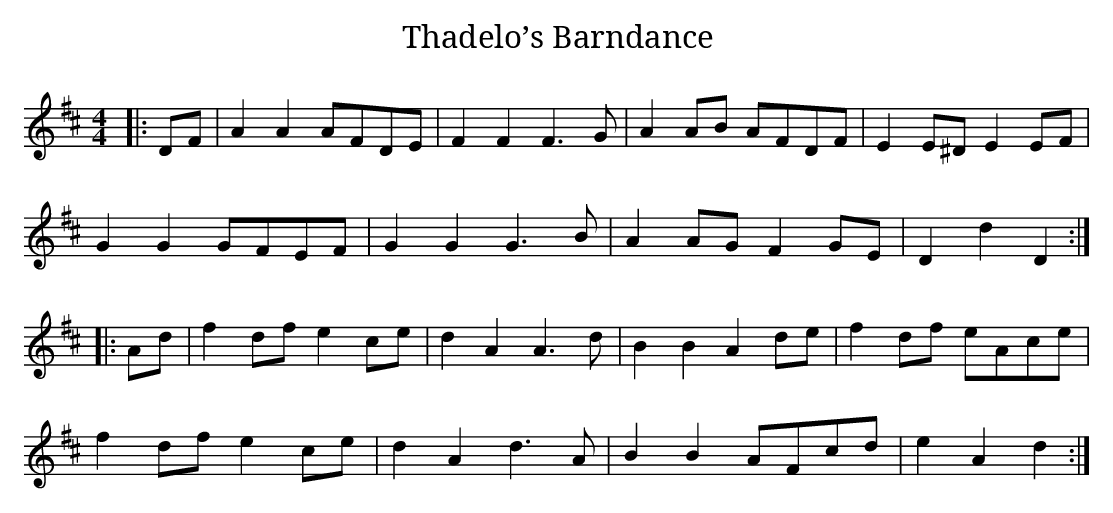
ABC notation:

X:1
T: Thadelo’s Barndance
M: 4/4
L: 1/8
K: Dmaj
|: DF |\
A2 A2 AFDE | F2 F2 F3 G | A2 AB AFDF | E2 E^D E2 EF |
G2 G2 GFEF | G2 G2 G3 B | A2 AG F2 GE | D2 d2 D2 :|
|: Ad |\
f2 df e2 ce | d2 A2 A3 d | B2 B2 A2 de | f2 df eAce |
f2 df e2 ce | d2 A2 d3 A | B2 B2 AFcd | e2 A2 d2 :|
